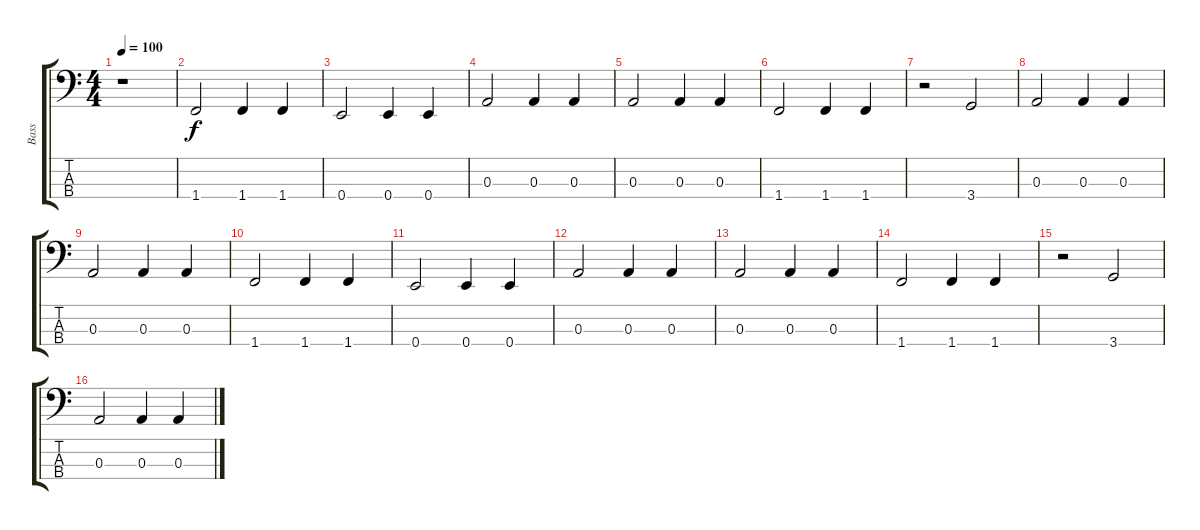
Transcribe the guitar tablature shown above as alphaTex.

\track ("Bass" "Bass") {instrument electricbassfinger}
\staff {score tabs}
\tuning (G2 D2 A1 E1) {hide}
\ts (4 4)
\tempo 100
\clef f4
\ks c
r.1{dy f} |
1.4.2 1.4.4 1.4.4 |
0.4.2 0.4.4 0.4.4 |
0.3.2 0.3.4 0.3.4 |
0.3.2 0.3.4 0.3.4 |
1.4.2 1.4.4 1.4.4 |
r.2 3.4.2 |
0.3.2 0.3.4 0.3.4 |
0.3.2 0.3.4 0.3.4 |
1.4.2 1.4.4 1.4.4 |
0.4.2 0.4.4 0.4.4 |
0.3.2 0.3.4 0.3.4 |
0.3.2 0.3.4 0.3.4 |
1.4.2 1.4.4 1.4.4 |
r.2 3.4.2 |
0.3.2 0.3.4 0.3.4
